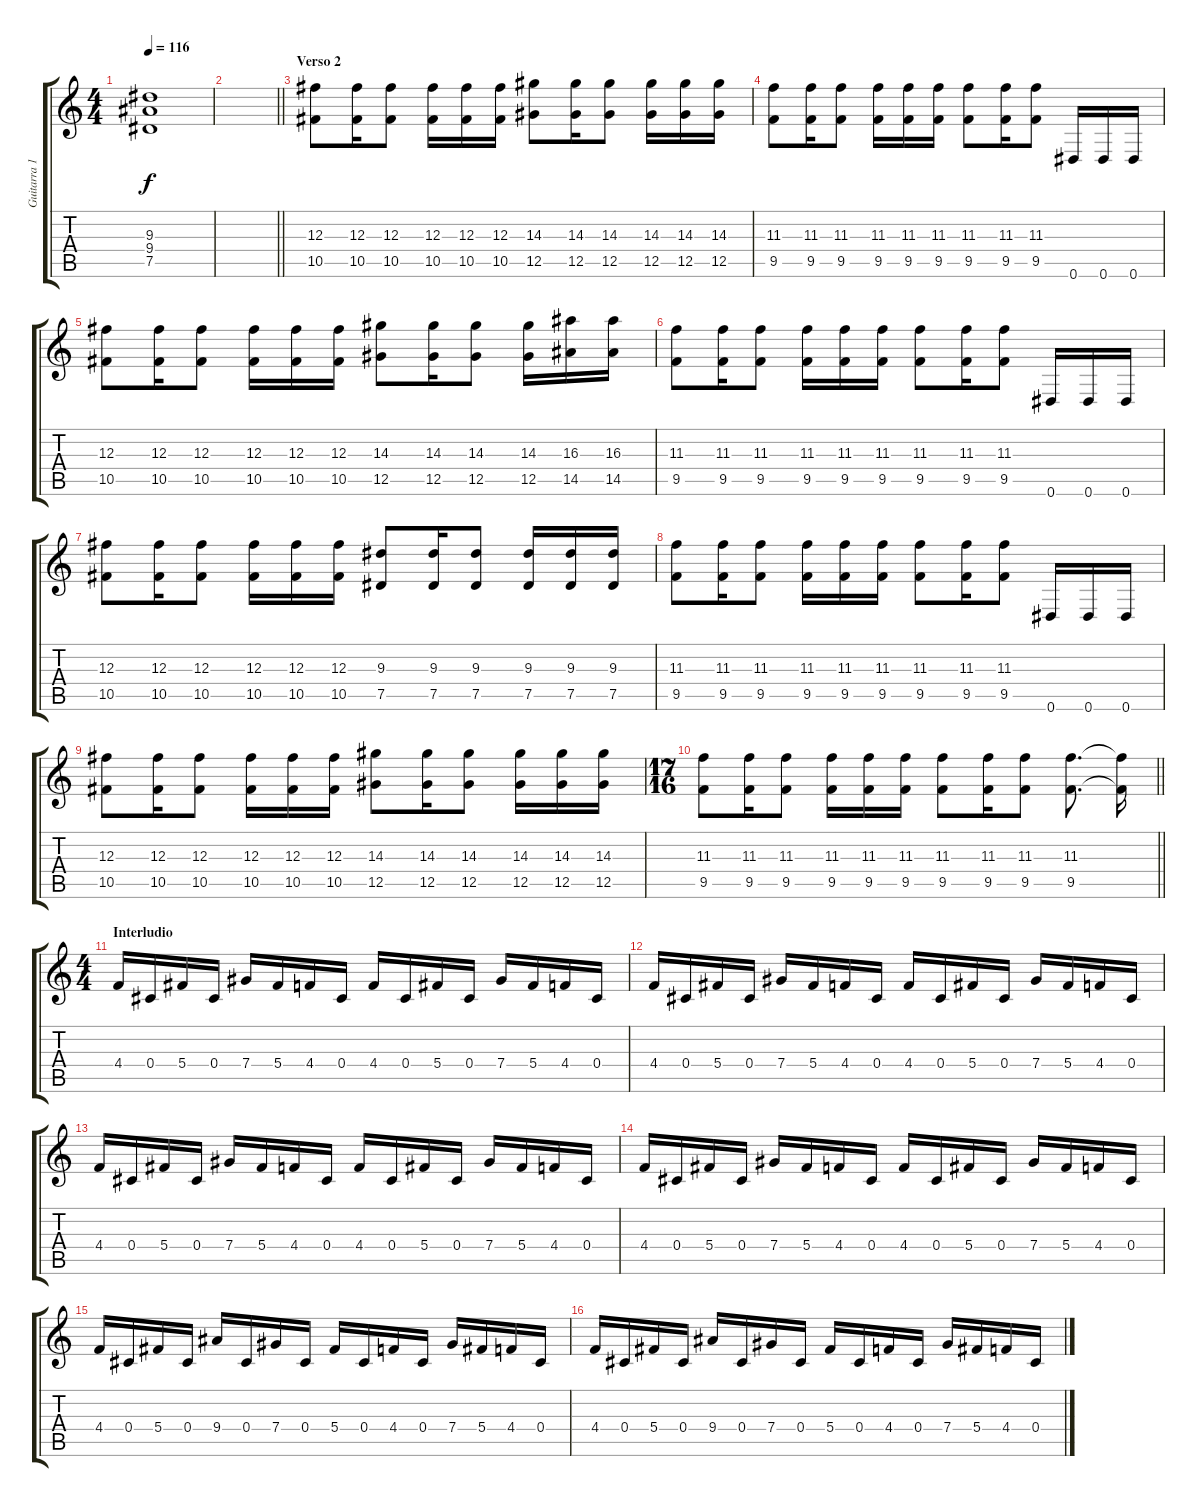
\track ("Guitarra 1" "Guitarra 1") {instrument overdrivenguitar}
\staff {score tabs}
\tuning (Eb4 Bb3 Gb3 Db3 Ab2 Eb2) {hide}
\ts (4 4)
\tempo 116
\clef g2
\ks c
(9.3{t} 9.4{t} 7.5{t}).1{dy f} |
\barLineRight lightlight
|
\section ("" "Verso 2")
(12.3 10.5).8 (12.3 10.5).16 (12.3 10.5).8 (12.3 10.5).16 (12.3 10.5).16 (12.3 10.5).16 (14.3 12.5).8 (14.3 12.5).16 (14.3 12.5).8 (14.3 12.5).16 (14.3 12.5).16 (14.3 12.5).16 |
(11.3 9.5).8 (11.3 9.5).16 (11.3 9.5).8 (11.3 9.5).16 (11.3 9.5).16 (11.3 9.5).16 (11.3 9.5).8 (11.3 9.5).16 (11.3 9.5).8 0.6.16 0.6.16 0.6.16 |
(12.3 10.5).8 (12.3 10.5).16 (12.3 10.5).8 (12.3 10.5).16 (12.3 10.5).16 (12.3 10.5).16 (14.3 12.5).8 (14.3 12.5).16 (14.3 12.5).8 (14.3 12.5).16 (16.3 14.5).16 (16.3 14.5).16 |
(11.3 9.5).8 (11.3 9.5).16 (11.3 9.5).8 (11.3 9.5).16 (11.3 9.5).16 (11.3 9.5).16 (11.3 9.5).8 (11.3 9.5).16 (11.3 9.5).8 0.6.16 0.6.16 0.6.16 |
(12.3 10.5).8 (12.3 10.5).16 (12.3 10.5).8 (12.3 10.5).16 (12.3 10.5).16 (12.3 10.5).16 (9.3 7.5).8 (9.3 7.5).16 (9.3 7.5).8 (9.3 7.5).16 (9.3 7.5).16 (9.3 7.5).16 |
(11.3 9.5).8 (11.3 9.5).16 (11.3 9.5).8 (11.3 9.5).16 (11.3 9.5).16 (11.3 9.5).16 (11.3 9.5).8 (11.3 9.5).16 (11.3 9.5).8 0.6.16 0.6.16 0.6.16 |
(12.3 10.5).8 (12.3 10.5).16 (12.3 10.5).8 (12.3 10.5).16 (12.3 10.5).16 (12.3 10.5).16 (14.3 12.5).8 (14.3 12.5).16 (14.3 12.5).8 (14.3 12.5).16 (14.3 12.5).16 (14.3 12.5).16 |
\ts (17 16)
\barLineRight lightlight
(11.3 9.5).8 (11.3 9.5).16 (11.3 9.5).8 (11.3 9.5).16 (11.3 9.5).16 (11.3 9.5).16 (11.3 9.5).8 (11.3 9.5).16 (11.3 9.5).8 (11.3 9.5).8{d} (11.3{t} 9.5{t}).16 |
\ts (4 4)
\section ("" "Interludio")
4.4.16 0.4.16 5.4.16 0.4.16 7.4.16 5.4.16 4.4.16 0.4.16 4.4.16 0.4.16 5.4.16 0.4.16 7.4.16 5.4.16 4.4.16 0.4.16 |
4.4.16 0.4.16 5.4.16 0.4.16 7.4.16 5.4.16 4.4.16 0.4.16 4.4.16 0.4.16 5.4.16 0.4.16 7.4.16 5.4.16 4.4.16 0.4.16 |
4.4.16 0.4.16 5.4.16 0.4.16 7.4.16 5.4.16 4.4.16 0.4.16 4.4.16 0.4.16 5.4.16 0.4.16 7.4.16 5.4.16 4.4.16 0.4.16 |
4.4.16 0.4.16 5.4.16 0.4.16 7.4.16 5.4.16 4.4.16 0.4.16 4.4.16 0.4.16 5.4.16 0.4.16 7.4.16 5.4.16 4.4.16 0.4.16 |
4.4.16 0.4.16 5.4.16 0.4.16 9.4.16 0.4.16 7.4.16 0.4.16 5.4.16 0.4.16 4.4.16 0.4.16 7.4.16 5.4.16 4.4.16 0.4.16 |
4.4.16 0.4.16 5.4.16 0.4.16 9.4.16 0.4.16 7.4.16 0.4.16 5.4.16 0.4.16 4.4.16 0.4.16 7.4.16 5.4.16 4.4.16 0.4.16
